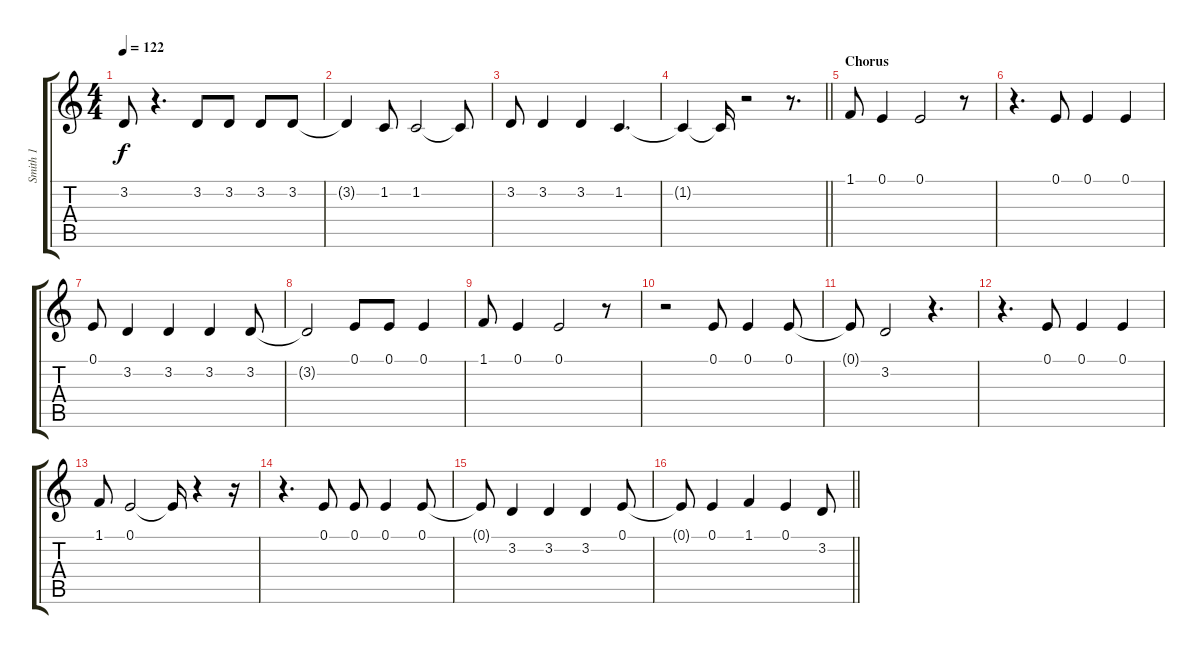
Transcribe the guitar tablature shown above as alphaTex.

\track ("Smith 1" "Smith 1") {instrument synthvoice}
\staff {score tabs}
\tuning (E4 B3 G3 D3 A2 E2) {hide}
\ts (4 4)
\tempo 122
\clef g2
\ks c
3.2{t}.8{dy f} r.4{d} 3.2.8 3.2.8 3.2.8 3.2.8 |
3.2{t}.4 1.2.8 1.2.2 1.2{t}.8 |
3.2.8 3.2.4 3.2.4 1.2.4{d} |
\barLineRight lightlight
1.2{t}.4 1.2{t}.16 r.2 r.8{d} |
\section ("" "Chorus")
1.1.8 0.1.4 0.1.2 r.8 |
r.4{d} 0.1.8 0.1.4 0.1.4 |
0.1.8 3.2.4 3.2.4 3.2.4 3.2.8 |
3.2{t}.2 0.1.8 0.1.8 0.1.4 |
1.1.8 0.1.4 0.1.2 r.8 |
r.2 0.1.8 0.1.4 0.1.8 |
0.1{t}.8 3.2.2 r.4{d} |
r.4{d} 0.1.8 0.1.4 0.1.4 |
1.1.8 0.1.2 0.1{t}.16 r.4 r.16 |
r.4{d} 0.1.8 0.1.8 0.1.4 0.1.8 |
0.1{t}.8 3.2.4 3.2.4 3.2.4 0.1.8 |
\barLineRight lightlight
0.1{t}.8 0.1.4 1.1.4 0.1.4 3.2.8
